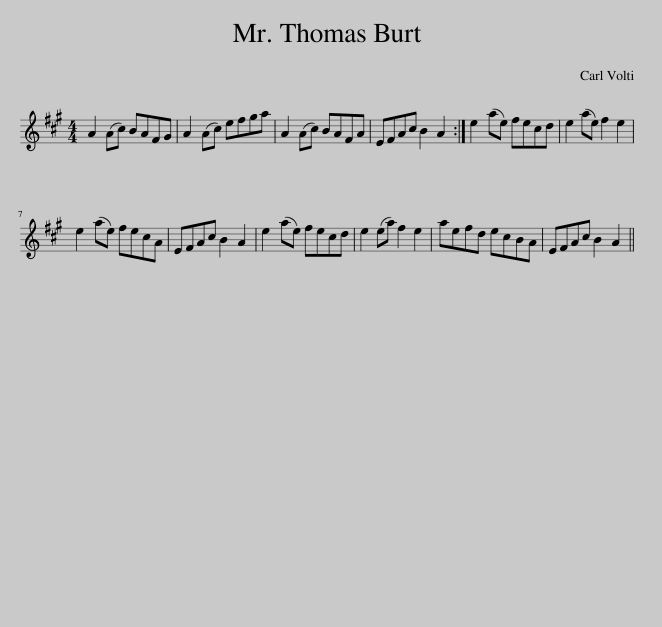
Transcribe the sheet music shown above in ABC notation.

X:1
L:1/8
M:4/4
I:linebreak $
K:A
V:1 treble
V:1
 A2 (Ac) BAFG | A2 (Ac) efga | A2 (Ac) BAFA | EFAc B2 A2 :| e2 (ae) fecd | %5
 e2 (ae) f2 e2 |$ e2 (ae) fecA | EFAc B2 A2 | e2 (ae) fecd | e2 (ea) f2 e2 | %10
 aefd ecBA | EFAc B2 A2 || %12
